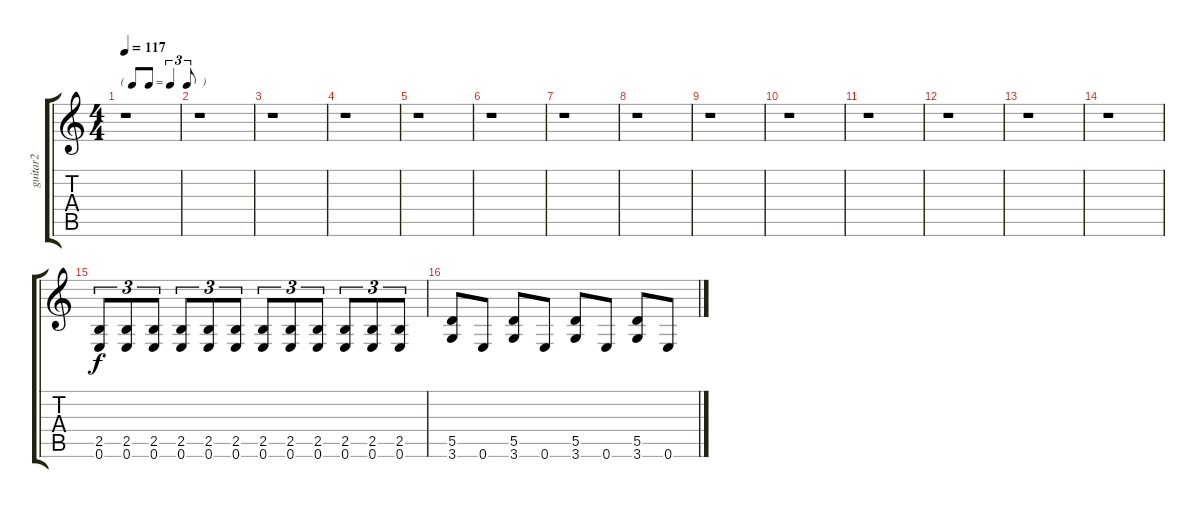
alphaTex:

\track ("guitar2" "guitar2") {instrument overdrivenguitar}
\staff {score tabs}
\tuning (E4 B3 G3 D3 A2 E2) {hide}
\ts (4 4)
\tf triplet8th
\tempo 117
\clef g2
\ks c
r.1{dy f} |
r.1 |
r.1 |
r.1 |
r.1 |
r.1 |
r.1 |
r.1 |
r.1 |
r.1 |
r.1 |
r.1 |
r.1 |
r.1 |
(2.5 0.6).8{tu (3 2)} (2.5 0.6).8{tu (3 2)} (2.5 0.6).8{tu (3 2)} (2.5 0.6).8{tu (3 2)} (2.5 0.6).8{tu (3 2)} (2.5 0.6).8{tu (3 2)} (2.5 0.6).8{tu (3 2)} (2.5 0.6).8{tu (3 2)} (2.5 0.6).8{tu (3 2)} (2.5 0.6).8{tu (3 2)} (2.5 0.6).8{tu (3 2)} (2.5 0.6).8{tu (3 2)} |
(5.5 3.6).8 0.6.8 (5.5 3.6).8 0.6.8 (5.5 3.6).8 0.6.8 (5.5 3.6).8 0.6.8
